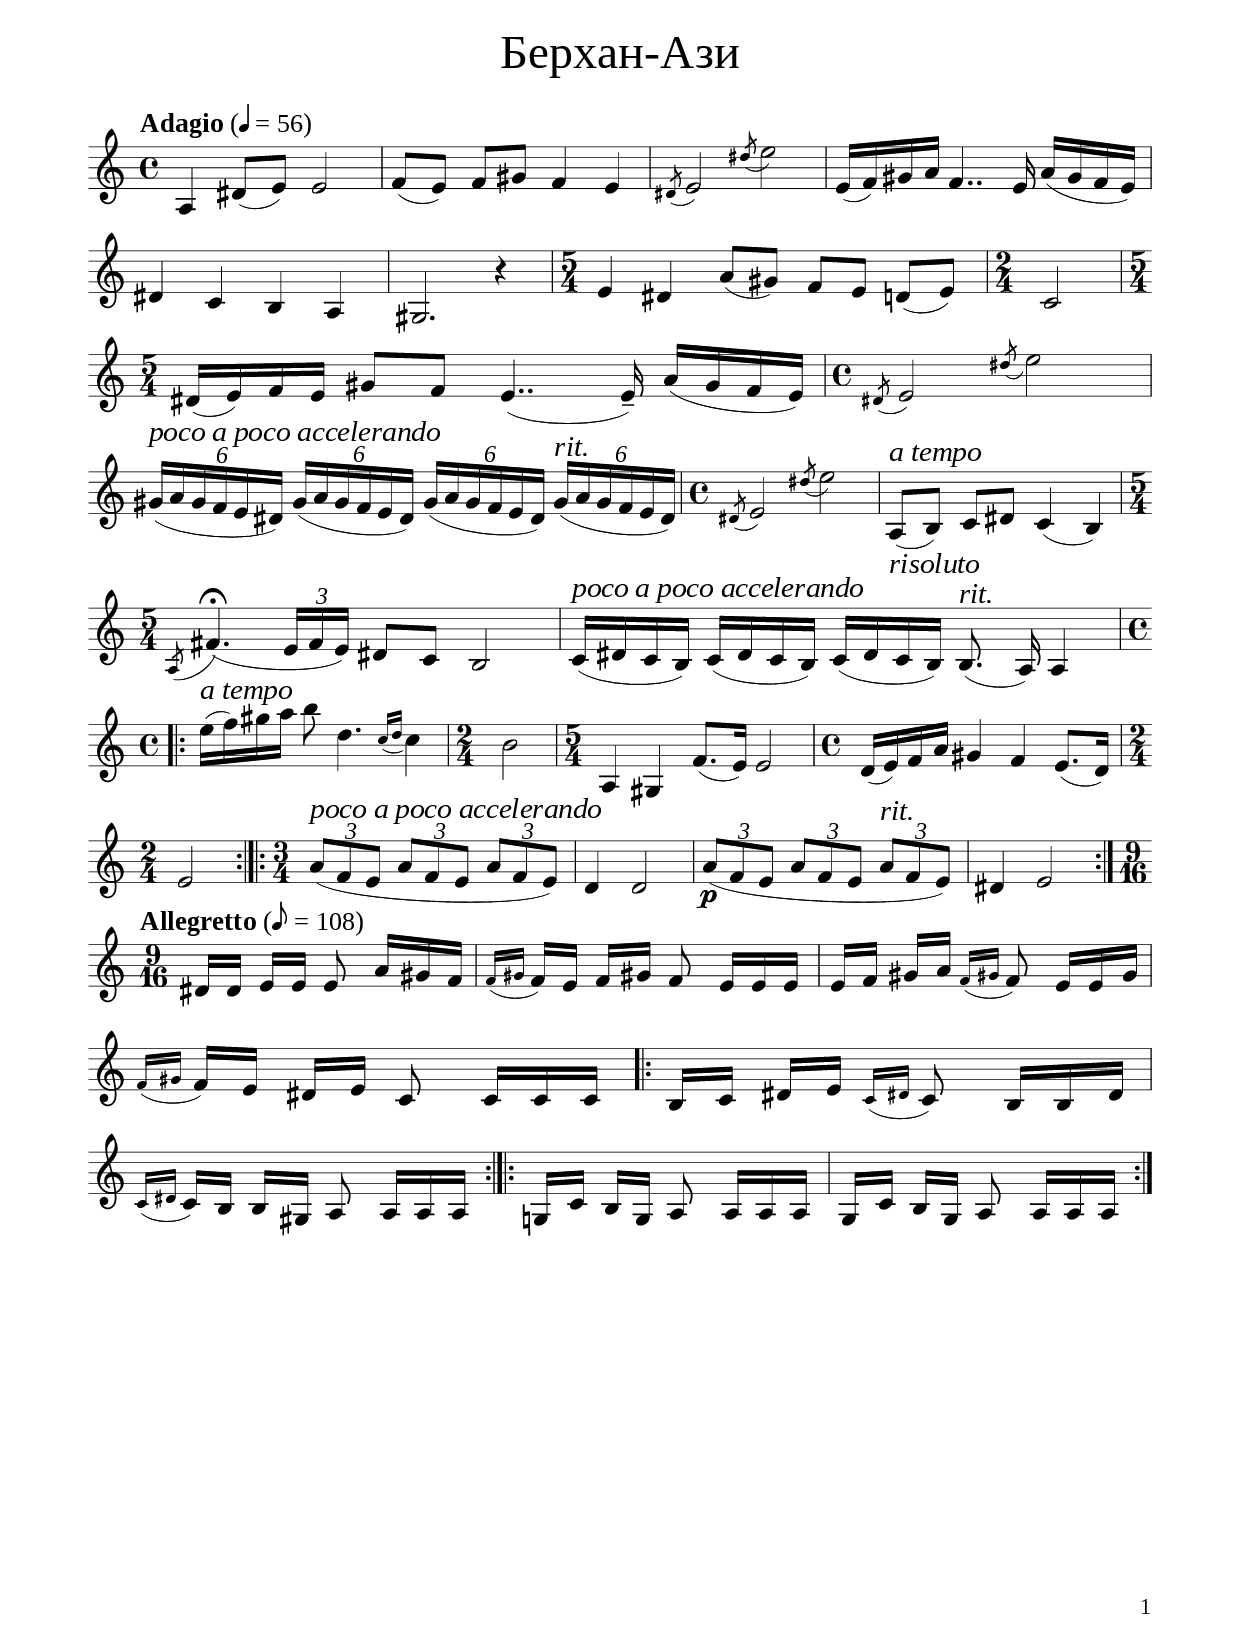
\version "2.24.3"

\include "include/globals.ily"
\bookpart {
  \label #'ref163
  \tocItem \markup "Берхан-Ази"
  \paper {
    % the system system spacing is custom here so do not include bookpart-paper.ily
    print-all-headers = ##t
    print-page-number = ##t
    print-first-page-number = ##t

    % put page numbers on the bottom
    oddHeaderMarkup = \markup ""
    evenHeaderMarkup = \markup ""
    oddFooterMarkup = \markup
    \fill-line {
      ""
      \if \should-print-page-number \fromproperty #'page:page-number-string
    }
    evenFooterMarkup = \markup
    \fill-line {
      \if \should-print-page-number \fromproperty #'page:page-number-string
      ""
    }

    left-margin = 1.5\cm
    right-margin = 1.5\cm
    top-margin = 1.6\cm
    bottom-margin = 1.2\cm
    ragged-bottom = ##t % do not spread the staves to fill the whole vertical space

    % change distance between staves
    system-system-spacing =
    #'((basic-distance . 10)
       (minimum-distance . 6)
       (padding . 1)
       (stretchability . 10))
  }

  \header {
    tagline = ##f
  }

  \score {
    \include "include/score-layout.ily"

    \new Voice \relative c' {
      \clef treble
      \key a \minor
      \time 4/4
      \tempoFunc "Adagio" 4 "56"
      \autoBeamOff

      a4 dis8([e]) e2 | \noBreak
      f8([e]) f[gis] f4 e | \noBreak
      \acciaccatura { dis8 } e2 \acciaccatura { dis'8 } e2 | \noBreak
      e,16([f) gis a] f4.. e16 a([gis f e]) | \break

      dis4 c b a | \noBreak
      gis2. r4 | \noBreak
      \time 5/4 e'4 dis a'8([gis]) f[e] d([e]) | \time 2/4 \noBreak

      c2 | \break
      \time 5/4 dis16([e) f e] gis8[f] e4..( e16\tenuto) a([gis f e]) | \noBreak
      \time 4/4 \acciaccatura { dis8 } e2 \acciaccatura { dis'8 } e2 | \break

      \tuplet 6/4 { gis,16 ^\markup { \huge \italic "poco a poco accelerando"} ([a gis f e dis]) } \tuplet 6/4 { gis([a gis f e dis]) } \tuplet 6/4 { gis([a gis f e dis]) } \tuplet 6/4 { gis ^\markup \huge \italic "rit." ([a gis f e dis]) } | \noBreak
      \time 4/4 \acciaccatura { dis8 } e2 \acciaccatura { dis'8 } e2 | \noBreak
      a,,8^\markup { \huge \italic "a tempo"}_\markup \huge \italic { risoluto } ([b]) c[dis] c4(b) \time 5/4 \break

      \acciaccatura { a8 } fis'4.\fermata( \tuplet 3/2 { e16[fis e]) } dis8[c] b2 | \noBreak
      c16 ^\markup { \huge \italic "poco a poco accelerando"} ([dis c b]) c([dis c b]) c([dis c b]) b8. ^\markup \huge \italic "rit." (a16) a4 |  \bar ".|:-|"  \time 4/4 \break


      e''16 ^\markup { \huge \italic "a tempo"} [(f) gis a] b8 d,4. \acciaccatura { c16[d] } c4 | \noBreak
      \time 2/4 b2 | \noBreak
      \time 5/4 a,4 gis f'8.([e16]) e2 | \noBreak
      \time 4/4 d16([e) f a] gis4 f e8.([d16]) | \time 2/4 \break

      e2 | \bar ":|.|:" \noBreak

      %\set Score.doubleRepeatType = #":|.|:"

      \time 3/4 \tuplet 3/2 { a8^\markup { \huge \italic "poco a poco accelerando"} ([f e] } \tuplet 3/2 { a[f e] } \tuplet 3/2 { a[f e]) } | \noBreak
      d4 d2 \noBreak
      \tuplet 3/2 { a'8\p([ f e] } \tuplet 3/2 { a[f e] } \tuplet 3/2 { a^\markup \huge \raise #1.5 \italic "rit." [f e]) } | \noBreak
      dis4 e2 | \bar ":|."

      \time 9/16 \break
      \tempoFunc "Allegretto" 8 "108"
      dis16[dis] e[e] e8 a16[gis f] | \noBreak
      \acciaccatura { f[gis] } f[e] f[gis!] f8 e16[e e] | \noBreak
      e[f] gis[a] \acciaccatura { f[gis!] } f8 e16[e gis] | \break

      \acciaccatura { f[gis] } f[e] dis[e] c8 c16[c c] | \bar ".|:" \noBreak

      b[c] dis[e] \acciaccatura { c[dis!] } c8 b16[b dis] | \break

      \acciaccatura { c[dis!] } c[b] b[gis]  a8 a16[a a] \bar ":|.|:" | \noBreak


      g![c] b[g] a8 a16[a a] | \noBreak
      g[c] b[g] a8 a16[a a] | \bar ":|."

    }

    \header {
      title = \titleFunc #'ref_desc_14 "Берхан-Ази" "Berhan-Azi"
    }
    \midi { }
  } % score
} % bookpart
